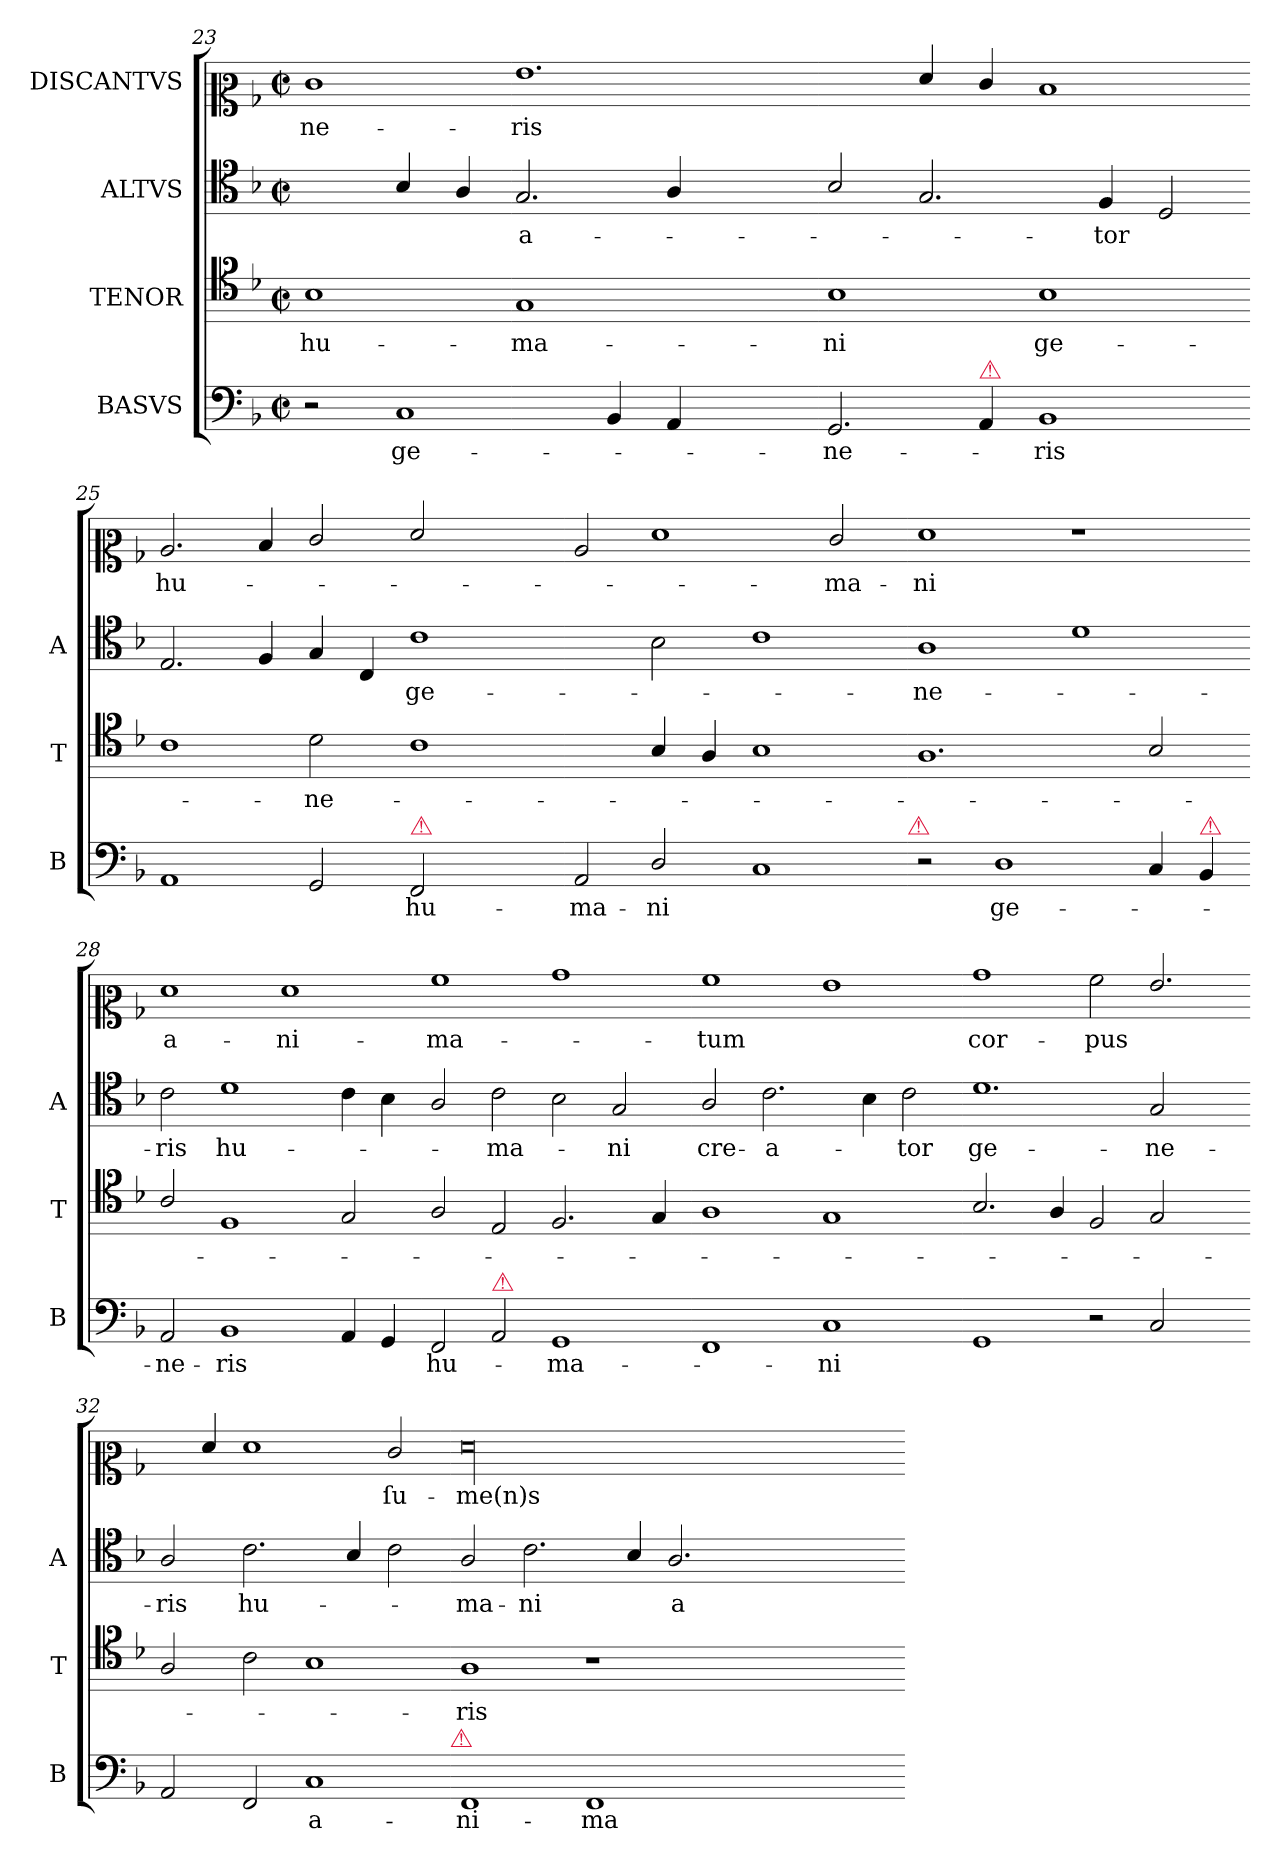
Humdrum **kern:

**kern	**text	**kern	**text	**kern	**text	**kern	**text
*part4	*part4	*part3	*part3	*part2	*part2	*part1	*part1
*staff4	*staff4	*staff3	*staff3	*staff2	*staff2	*staff1	*staff1
*I"BASVS	*	*I"TENOR	*	*I"ALTVS	*	*I"DISCANTVS	*
*I'B	*	*I'T	*	*I'A	*	*	*
*clefF4	*	*clefC5	*	*clefC4	*	*clefC2	*
*k[b-]	*	*k[b-]	*	*k[b-]	*	*k[b-]	*
*F:	*	*F:	*	*F:	*	*F:	*
*M2/1	*	*M2/1	*	*M2/1	*	*M2/1	*
*met(c|)	*	*met(c|)	*	*met(c|)	*	*met(c|)	*
=23	=23	=23	=23	=23	=23	=23	=23
2r	.	1G\	hu-	2ryy	.	1e\	-ne-
1C/	ge-	.	.	4B-/	.	.	.
.	.	.	.	4A/	.	.	.
.	.	1E/	-ma-	2.G/	-a-	1.g\	-ris
4BB-/	.	.	.	.	.	.	.
4AA/	.	.	.	4A/	.	.	.
2ryy	.	2ryy	.	2ryy	.	.	.
=24-	=24-	=24-	=24-	=24-	=24-	=24-	=24-
2.GG/	-ne-	1G\	-ni	2B-/	.	2ryy	.
.	.	.	.	2.G/	.	4f/	.
!LO:TX:a:color=crimson:t=⚠	!	!	!	!	!	!	!
4AA/	.	.	.	.	.	4e/	.
1BB-/	-ris	1G\	ge-	.	.	1d/	.
.	.	.	.	4F/	-tor	.	.
.	.	.	.	2D/	.	.	.
=25-	=25-	=25-	=25-	=25-	=25-	=25-	=25-
1AA/	.	1A\	.	2.E/	.	2.c/	hu-
.	.	.	.	4F/	.	4d/	.
2GG/	.	2B-\	-ne-	4G/	.	2e/	.
.	.	.	.	4C/	.	.	.
!LO:TX:a:color=crimson:t=⚠	!	!	!	!	!	!	!
2FF/	hu-	1A\	.	1c\	ge-	2f/	.
2ryy	.	.	.	.	.	2ryy	.
=26-	=26-	=26-	=26-	=26-	=26-	=26-	=26-
2AA/	-ma-	2ryy	.	2ryy	.	2c/	.
2D/	-ni	4G/	.	2B-\	.	1f\	.
.	.	4F/	.	.	.	.	.
1C/	.	1G\	.	1c\	.	.	.
.	.	.	.	.	.	2e/	-ma-
!LO:TX:a:color=crimson:t=⚠	!	!	!	!	!	!	!
=27-	=27-	=27-	=27-	=27-	=27-	=27-	=27-
2r	.	1.F\	.	1A\	-ne-	1f\	-ni
!	!LO:LY:i	!	!	!	!	!	!
1D\	ge-	.	.	.	.	.	.
.	.	.	.	1d\	.	1r	.
4C/	.	2G/	.	.	.	.	.
!LO:TX:a:color=crimson:t=⚠	!	!	!	!	!	!	!
4BB-/	.	.	.	.	.	.	.
=28-	=28-	=28-	=28-	=28-	=28-	=28-	=28-
!	!LO:LY:i	!	!	!	!	!	!
2AA/	-ne-	2A/	.	2c\	-ris	1f\	a-
!	!LO:LY:i	!	!	!	!	!	!
1BB-/	-ris	1D/	.	1d\	hu-	.	.
.	.	.	.	.	.	1f\	-ni-
4AA/	.	2E/	.	4c\	.	.	.
4GG/	.	.	.	4B-\	.	.	.
=29-	=29-	=29-	=29-	=29-	=29-	=29-	=29-
!	!LO:LY:i	!	!	!	!	!	!
2FF/	hu-	2F/	.	2A/	.	1a\	-ma-
!LO:TX:a:color=crimson:t=⚠	!	!	!	!	!	!	!
2AA/	.	2C/	.	2c\	-ma-	.	.
!	!LO:LY:i	!	!	!	!	!	!
1GG/	-ma-	2.D/	.	2B-\	.	1b-\	.
.	.	.	.	2G/	-ni	.	.
.	.	4E/	.	.	.	.	.
=30-	=30-	=30-	=30-	=30-	=30-	=30-	=30-
!	!	!	!	!	!LO:LY:i	!	!
1FF/	.	1F\	.	2A/	cre-	1a\	-tum
!	!	!	!	!	!LO:LY:i	!	!
.	.	.	.	2.c\	-a-	.	.
!	!LO:LY:i	!	!	!	!	!	!
1C/	-ni	1E/	.	.	.	1g\	.
.	.	.	.	4B-\	.	.	.
!	!	!	!	!	!LO:LY:i	!	!
.	.	.	.	2c\	-tor	.	.
=31-	=31-	=31-	=31-	=31-	=31-	=31-	=31-
!	!	!	!	!	!LO:LY:i	!	!
1GG/	.	2.G/	.	1.d\	ge-	1b-\	cor-
.	.	4F/	.	.	.	.	.
2r	.	2D/	.	.	.	2a\	-pus
!	!	!	!	!	!LO:LY:i	!	!
2C/	.	2E/	.	2G/	-ne-	2.g/	.
4ryy	.	4ryy	.	4ryy	.	.	.
=32-	=32-	=32-	=32-	=32-	=32-	=32-	=32-
!	!	!	!	!	!LO:LY:i	!	!
2AA/	.	2F/	.	2A/	-ris	4ryy	.
.	.	.	.	.	.	4f/	.
!	!	!	!	!	!LO:LY:i	!	!
2FF/	.	2A\	.	2.c\	hu-	1f\	.
1C/	a-	1G\	.	.	.	.	.
.	.	.	.	4B-/	.	.	.
.	.	.	.	2c\	.	2e/	ſu-
!LO:TX:a:color=crimson:t=⚠	!	!	!	!	!	!	!
=33-	=33-	=33-	=33-	=33-	=33-	=33-	=33-
!	!	!	!	!	!LO:LY:i	!	!
1FF/	-ni-	1F\	-ris	2A/	-ma-	00f\	-me(n)s
!	!	!	!	!	!LO:LY:i	!	!
.	.	.	.	2.c\	-ni	.	.
1FF/	-ma-	1r	.	.	.	.	.
.	.	.	.	4B-/	.	.	.
.	.	.	.	2.A/	a-	.	.
0ryy	.	0ryy	.	.	.	.	.
.	.	.	.	1..ryy	.	.	.
=-	=-	=-	=-	=-	=-	=-	=-
*-	*-	*-	*-	*-	*-	*-	*-
